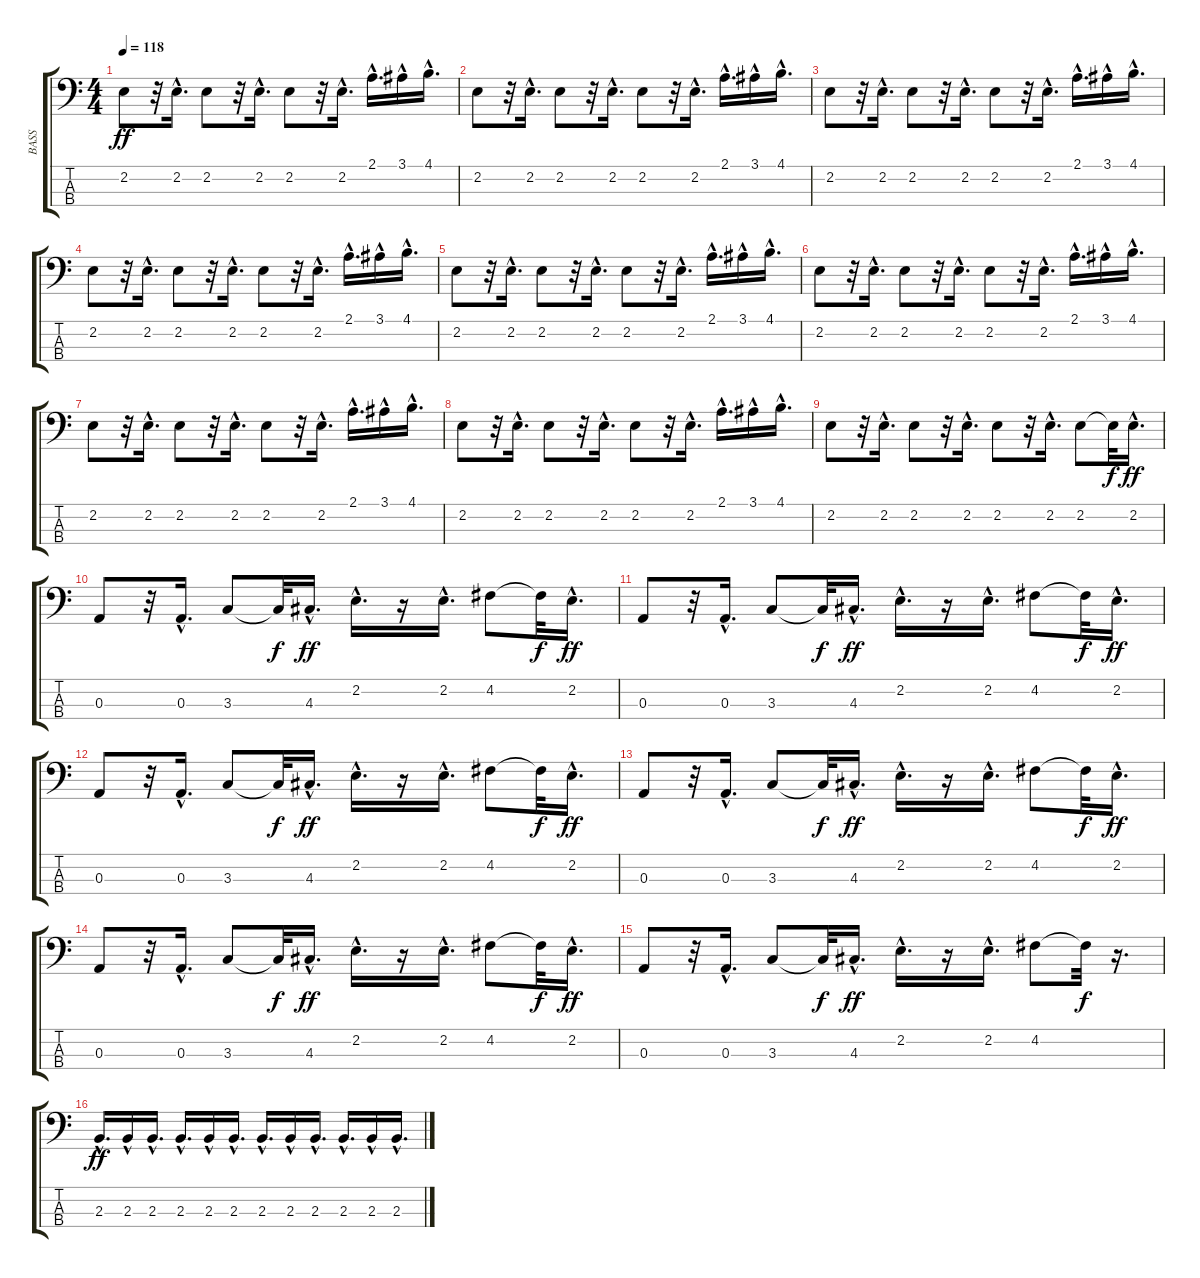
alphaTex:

\track ("BASS" "BASS") {instrument electricbassfinger}
\staff {score tabs}
\tuning (G2 D2 A1 E1) {hide}
\ts (4 4)
\tempo 118
\clef f4
\ks c
2.2.8{dy ff} r.32 2.2{hac}.16{d} 2.2.8 r.32 2.2{hac}.16{d} 2.2.8 r.32 2.2{hac}.16{d} 2.1{hac}.16{d} 3.1{hac}.16 4.1{hac}.16{d} |
2.2.8 r.32 2.2{hac}.16{d} 2.2.8 r.32 2.2{hac}.16{d} 2.2.8 r.32 2.2{hac}.16{d} 2.1{hac}.16{d} 3.1{hac}.16 4.1{hac}.16{d} |
2.2.8 r.32 2.2{hac}.16{d} 2.2.8 r.32 2.2{hac}.16{d} 2.2.8 r.32 2.2{hac}.16{d} 2.1{hac}.16{d} 3.1{hac}.16 4.1{hac}.16{d} |
2.2.8 r.32 2.2{hac}.16{d} 2.2.8 r.32 2.2{hac}.16{d} 2.2.8 r.32 2.2{hac}.16{d} 2.1{hac}.16{d} 3.1{hac}.16 4.1{hac}.16{d} |
2.2.8 r.32 2.2{hac}.16{d} 2.2.8 r.32 2.2{hac}.16{d} 2.2.8 r.32 2.2{hac}.16{d} 2.1{hac}.16{d} 3.1{hac}.16 4.1{hac}.16{d} |
2.2.8 r.32 2.2{hac}.16{d} 2.2.8 r.32 2.2{hac}.16{d} 2.2.8 r.32 2.2{hac}.16{d} 2.1{hac}.16{d} 3.1{hac}.16 4.1{hac}.16{d} |
2.2.8 r.32 2.2{hac}.16{d} 2.2.8 r.32 2.2{hac}.16{d} 2.2.8 r.32 2.2{hac}.16{d} 2.1{hac}.16{d} 3.1{hac}.16 4.1{hac}.16{d} |
2.2.8 r.32 2.2{hac}.16{d} 2.2.8 r.32 2.2{hac}.16{d} 2.2.8 r.32 2.2{hac}.16{d} 2.1{hac}.16{d} 3.1{hac}.16 4.1{hac}.16{d} |
2.2.8 r.32 2.2{hac}.16{d} 2.2.8 r.32 2.2{hac}.16{d} 2.2.8 r.32 2.2{hac}.16{d} 2.2.8 2.2{t}.32{dy f} 2.2{hac}.16{d dy ff} |
0.3.8 r.32 0.3{hac}.16{d} 3.3.8 3.3{t}.32{dy f} 4.3{hac}.16{d dy ff} 2.2{hac}.16{d} r.16 2.2{hac}.16{d} 4.2.8 4.2{t}.32{dy f} 2.2{hac}.16{d dy ff} |
0.3.8 r.32 0.3{hac}.16{d} 3.3.8 3.3{t}.32{dy f} 4.3{hac}.16{d dy ff} 2.2{hac}.16{d} r.16 2.2{hac}.16{d} 4.2.8 4.2{t}.32{dy f} 2.2{hac}.16{d dy ff} |
0.3.8 r.32 0.3{hac}.16{d} 3.3.8 3.3{t}.32{dy f} 4.3{hac}.16{d dy ff} 2.2{hac}.16{d} r.16 2.2{hac}.16{d} 4.2.8 4.2{t}.32{dy f} 2.2{hac}.16{d dy ff} |
0.3.8 r.32 0.3{hac}.16{d} 3.3.8 3.3{t}.32{dy f} 4.3{hac}.16{d dy ff} 2.2{hac}.16{d} r.16 2.2{hac}.16{d} 4.2.8 4.2{t}.32{dy f} 2.2{hac}.16{d dy ff} |
0.3.8 r.32 0.3{hac}.16{d} 3.3.8 3.3{t}.32{dy f} 4.3{hac}.16{d dy ff} 2.2{hac}.16{d} r.16 2.2{hac}.16{d} 4.2.8 4.2{t}.32{dy f} 2.2{hac}.16{d dy ff} |
0.3.8 r.32 0.3{hac}.16{d} 3.3.8 3.3{t}.32{dy f} 4.3{hac}.16{d dy ff} 2.2{hac}.16{d} r.16 2.2{hac}.16{d} 4.2.8 4.2{t}.32{dy f} r.16{d} |
2.3{hac}.16{d dy ff} 2.3{hac}.16 2.3{hac}.16{d} 2.3{hac}.16{d} 2.3{hac}.16 2.3{hac}.16{d} 2.3{hac}.16{d} 2.3{hac}.16 2.3{hac}.16{d} 2.3{hac}.16{d} 2.3{hac}.16 2.3{hac}.16{d}
